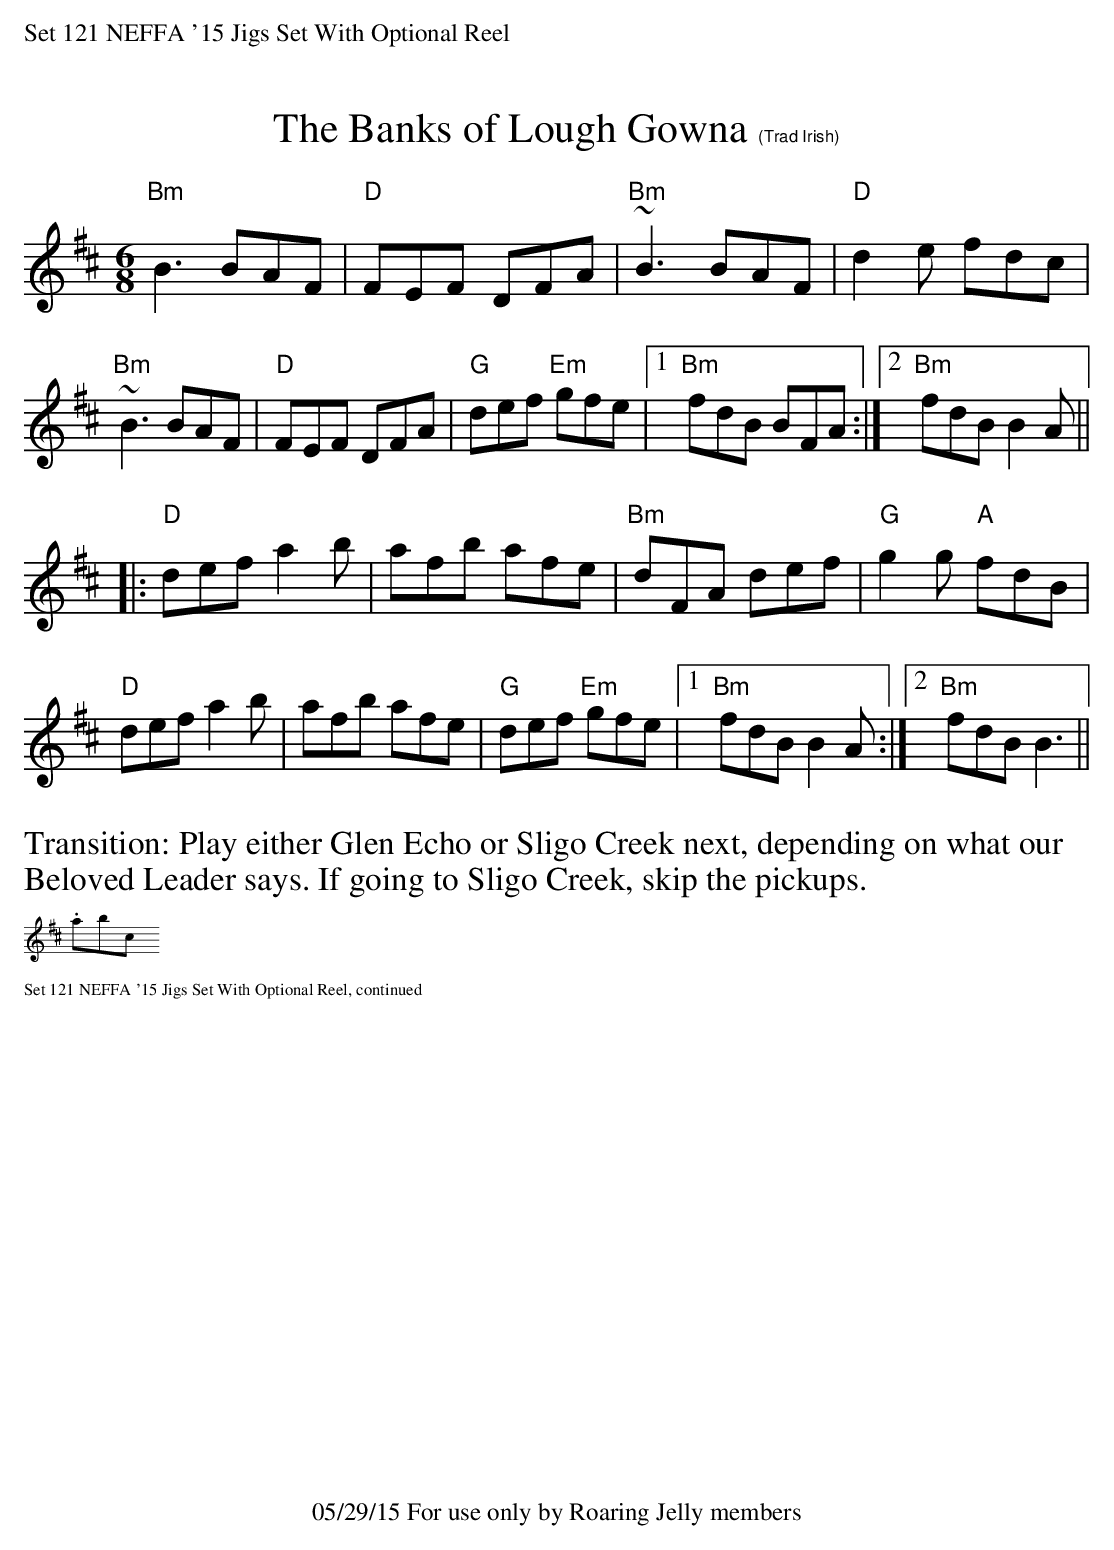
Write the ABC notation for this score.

X:1
T: The Banks of Lough Gowna $1(Trad Irish)
M: 6/8
L: 1/8
K: D
"Bm"B3 BAF|"D"FEF DFA|"Bm"~B3 BAF|"D"d2 e fdc|
"Bm"~B3 BAF|"D"FEF DFA|"G"def "Em"gfe|1"Bm"fdB BFA:|\
	[2 "Bm"fdB B2A||
[|:"D"def a2b|afb afe|"Bm"dFA def|"G"g2 g "A"fdB|
"D"def a2b |afb afe|"G"def "Em"gfe|1"Bm"fdB B2A:|\
	[2 "Bm"fdB B3||
%%begintext ragged
Transition: Play either Glen Echo or Sligo Creek next, depending on what our Beloved Leader says.  If going to Sligo Creek, skip the pickups.
%%endtext
.abc
